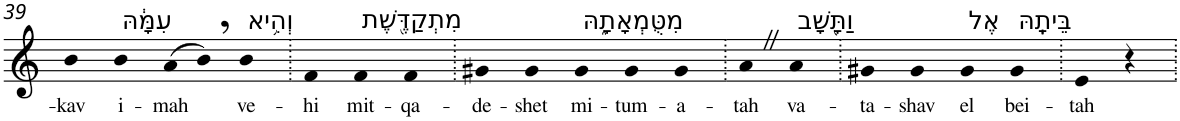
**kern	**text
*part1	*part1
*staff1	*staff1
*I"Piano	*
*I'Pno	*
!!LO:PB:g=z
*clefG2	*
*k[]	*
=39	=39
!	!LO:LY:b
4b	-kav
!LO:TX:a:t=עִמָּ֔הּ	!
!	!LO:LY:b
4b	i-
!	!LO:LY:b
(>8a	-mah
8b,)	.
!LO:TX:a:t=וְהִ֥יא	!
!	!LO:LY:b
4b	ve-
=40.	=40.
!	!LO:LY:b
4f	-hi
!LO:TX:a:t=מִתְקַדֶּ֖שֶׁת	!
!	!LO:LY:b
4f	mit-
!	!LO:LY:b
4f	-qa-
=41.	=41.
!	!LO:LY:b
4g#X	-de-
!	!LO:LY:b
4g#	-shet
!LO:TX:a:t=מִטֻּמְאָתָ֑הּ	!
!	!LO:LY:b
4g#	mi-
!	!LO:LY:b
4g#	-tum-
!	!LO:LY:b
4g#	-a-
=42.	=42.
!	!LO:LY:b
4aZ	-tah
!LO:TX:a:t=וַתָּ֖שָׁב	!
!	!LO:LY:b
4a	va-
=43.	=43.
!	!LO:LY:b
4g#X	-ta-
!	!LO:LY:b
4g#	-shav
!LO:TX:a:t=אֶל	!
!	!LO:LY:b
4g#	el
!LO:TX:a:t=בֵּיתָֽהּ	!
!	!LO:LY:b
4g#	bei-
=44.	=44.
!	!LO:LY:b
4e	-tah
4r	.
=.	=.
*-	*-
